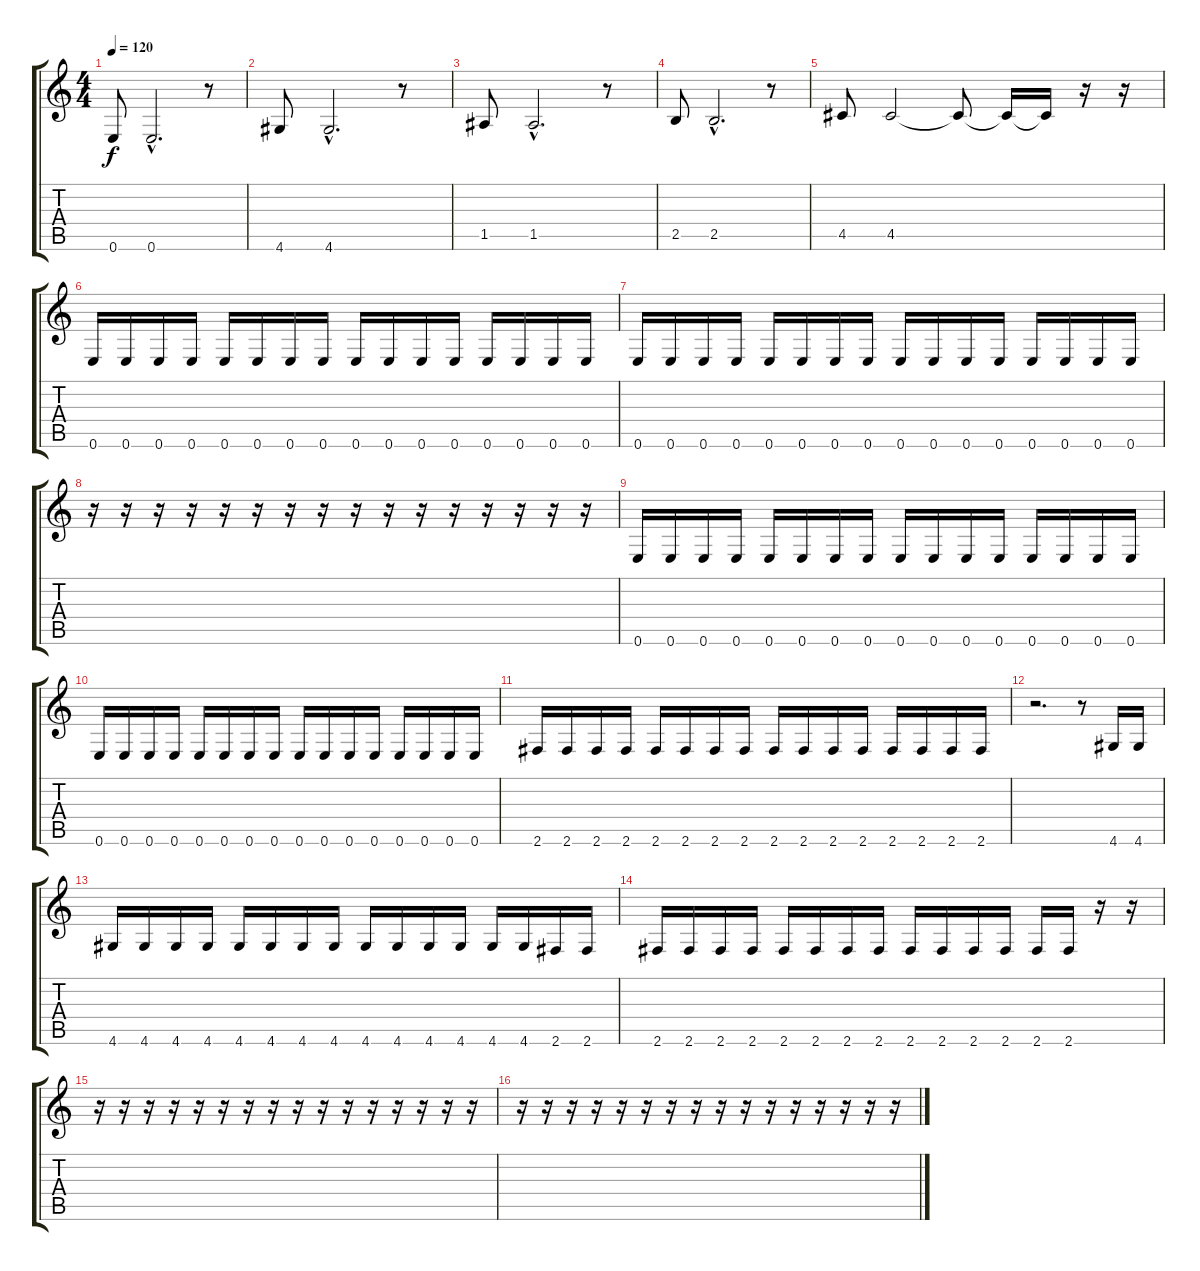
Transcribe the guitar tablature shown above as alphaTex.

\track "" {instrument electricbassfinger}
\staff {score tabs}
\tuning (E4 B3 G3 D3 A2 E2) {hide}
\ts (4 4)
\tempo 120
\clef g2
\ks c
0.6.8{dy f} 0.6{hac}.2{d} r.8 |
4.6.8 4.6{hac}.2{d} r.8 |
1.5.8 1.5{hac}.2{d} r.8 |
2.5.8 2.5{hac}.2{d} r.8 |
4.5.8 4.5.2 4.5{t}.8 4.5{t}.16 4.5{t}.16 r.16 r.16 |
0.6.16 0.6.16 0.6.16 0.6.16 0.6.16 0.6.16 0.6.16 0.6.16 0.6.16 0.6.16 0.6.16 0.6.16 0.6.16 0.6.16 0.6.16 0.6.16 |
0.6.16 0.6.16 0.6.16 0.6.16 0.6.16 0.6.16 0.6.16 0.6.16 0.6.16 0.6.16 0.6.16 0.6.16 0.6.16 0.6.16 0.6.16 0.6.16 |
r.16 r.16 r.16 r.16 r.16 r.16 r.16 r.16 r.16 r.16 r.16 r.16 r.16 r.16 r.16 r.16 |
0.6.16 0.6.16 0.6.16 0.6.16 0.6.16 0.6.16 0.6.16 0.6.16 0.6.16 0.6.16 0.6.16 0.6.16 0.6.16 0.6.16 0.6.16 0.6.16 |
0.6.16 0.6.16 0.6.16 0.6.16 0.6.16 0.6.16 0.6.16 0.6.16 0.6.16 0.6.16 0.6.16 0.6.16 0.6.16 0.6.16 0.6.16 0.6.16 |
2.6.16 2.6.16 2.6.16 2.6.16 2.6.16 2.6.16 2.6.16 2.6.16 2.6.16 2.6.16 2.6.16 2.6.16 2.6.16 2.6.16 2.6.16 2.6.16 |
r.2{d} r.8 4.6.16 4.6.16 |
4.6.16 4.6.16 4.6.16 4.6.16 4.6.16 4.6.16 4.6.16 4.6.16 4.6.16 4.6.16 4.6.16 4.6.16 4.6.16 4.6.16 2.6.16 2.6.16 |
2.6.16 2.6.16 2.6.16 2.6.16 2.6.16 2.6.16 2.6.16 2.6.16 2.6.16 2.6.16 2.6.16 2.6.16 2.6.16 2.6.16 r.16 r.16 |
r.16 r.16 r.16 r.16 r.16 r.16 r.16 r.16 r.16 r.16 r.16 r.16 r.16 r.16 r.16 r.16 |
r.16 r.16 r.16 r.16 r.16 r.16 r.16 r.16 r.16 r.16 r.16 r.16 r.16 r.16 r.16 r.16
